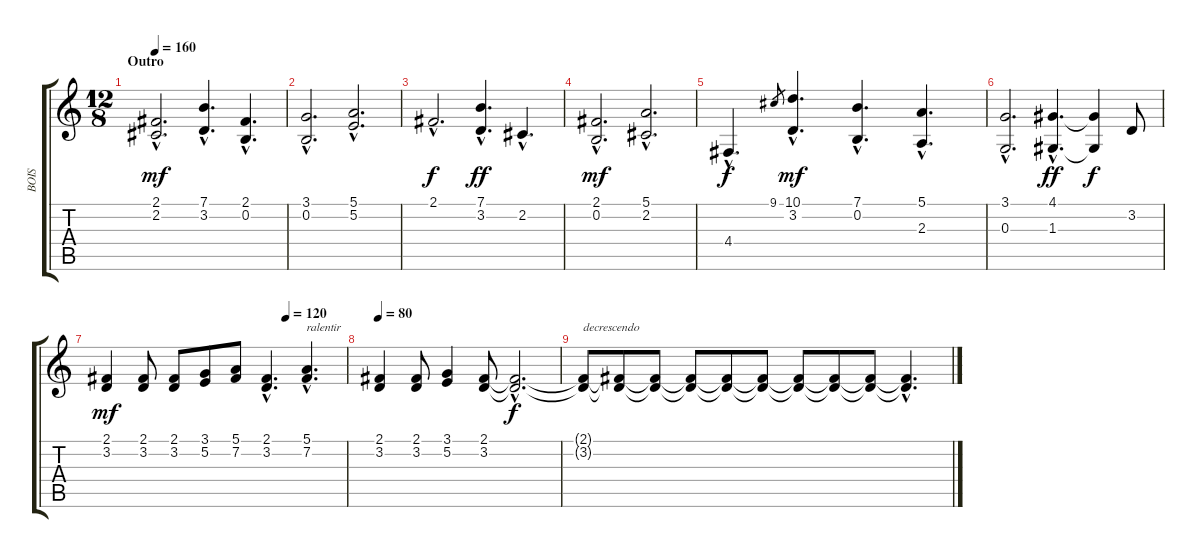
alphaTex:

\track ("BOIS" "BOIS") {instrument clarinet}
\staff {score tabs}
\tuning (E4 B3 G3 D3 A2 E2) {hide}
\ts (12 8)
\section ("" "Outro")
\tempo 160
\clef g2
\ks c
(2.1{hac} 2.2{hac}).2{d dy mf volume 10} (7.1{hac} 3.2{hac}).4{d} (2.1{hac} 0.2{hac}).4{d} |
(3.1{hac} 0.2{hac}).2{d} (5.1{hac} 5.2{hac}).2{d} |
2.1{hac}.2{d dy f} (7.1{hac} 3.2{hac}).4{d dy ff} 2.2{hac}.4{d} |
(2.1{hac} 0.2{hac}).2{d dy mf} (5.1{hac} 2.2{hac}).2{d} |
4.4{hac}.4{d dy f} 9.1.8{gr} (10.1{hac} 3.2{hac}).4{d dy mf} (7.1{hac} 0.2{hac}).4{d} (5.1{hac} 2.3{hac}).4{d} |
(3.1{hac} 0.3{hac}).2{d} (4.1{hac} 1.3{hac}).4{d dy ff} (4.1{t} 1.3{t}).4{dy f} 3.2.8 |
\tempo (120 0.75)
(2.1 3.2).4{dy mf} (2.1 3.2).8 (2.1 3.2).8 (3.1 5.2).8 (5.1 7.2).8 (2.1{hac} 3.2{hac}).4{d} (5.1{hac} 7.2{hac}).4{d txt "ralentir"} |
\tempo 80
(2.1 3.2).4 (2.1 3.2).8 (3.1 5.2).4 (2.1 3.2).8 (2.1{hac t} 3.2{hac t}).2{d dy f} |
(2.1{t} 3.2{t}).8{txt "decrescendo" volume 9} (2.1{t} 3.2{t}).8{volume 8} (2.1{t} 3.2{t}).8{volume 7} (2.1{t} 3.2{t}).8{volume 6} (2.1{t} 3.2{t}).8{volume 5} (2.1{t} 3.2{t}).8{volume 4} (2.1{t} 3.2{t}).8{volume 3} (2.1{t} 3.2{t}).8{volume 2} (2.1{t} 3.2{t}).8{volume 1} (2.1{hac t} 3.2{hac t}).4{d volume 0}
